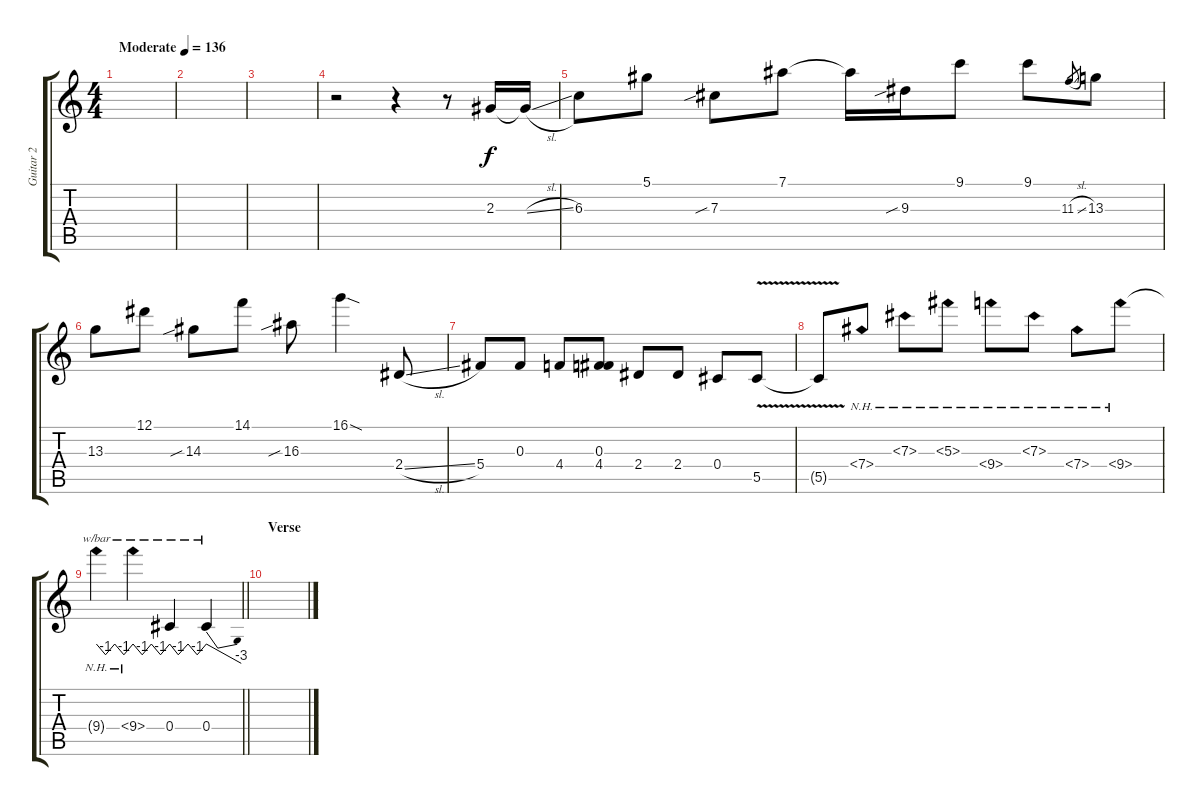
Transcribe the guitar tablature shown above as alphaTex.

\track ("Guitar 2" "Guitar 2") {instrument overdrivenguitar}
\staff {score tabs}
\tuning (Eb4 Bb3 Gb3 Db3 Ab2 Eb2) {hide}
\ts (4 4)
\tempo (136 "Moderate")
\clef g2
\ks c
|
|
|
r.2 r.4 r.8 2.3.16 2.3{sl t}.16 |
6.3.8 5.1.8 7.3{sib}.8 7.1.8 7.1{t}.16 9.3{sib}.16 9.1.8 9.1.8 11.3{sl}.8{gr} 13.3.8 |
13.3.8 12.1.8 14.3{sib}.8 14.1.8 16.3{sib}.8 16.1{sod}.4 2.4{sl}.8 |
5.4.8 0.3.8 4.4.8 (0.3 4.4).8 2.4.8 2.4.8 0.4.8 5.5{v}.8 |
5.5{t}.8 7.4{nh}.8 7.3{nh}.8 5.3{nh}.8 9.4{nh}.8 7.3{nh}.8 7.4{nh}.8 9.4{nh}.8 |
\barLineRight lightlight
9.4{nh t}.4{tbe (custom default 0 0 15 -4 30 0 45 -4 60 0)} 9.4{nh}.4{tbe (custom default 0 0 15 -4 30 0 45 -4 60 0)} 0.4.4{tbe (custom default 0 0 14 -4 30 0 45 -4 60 0)} 0.4.4{tbe (dive default 0 0 60 -12)} |
\section ("" "Verse")
